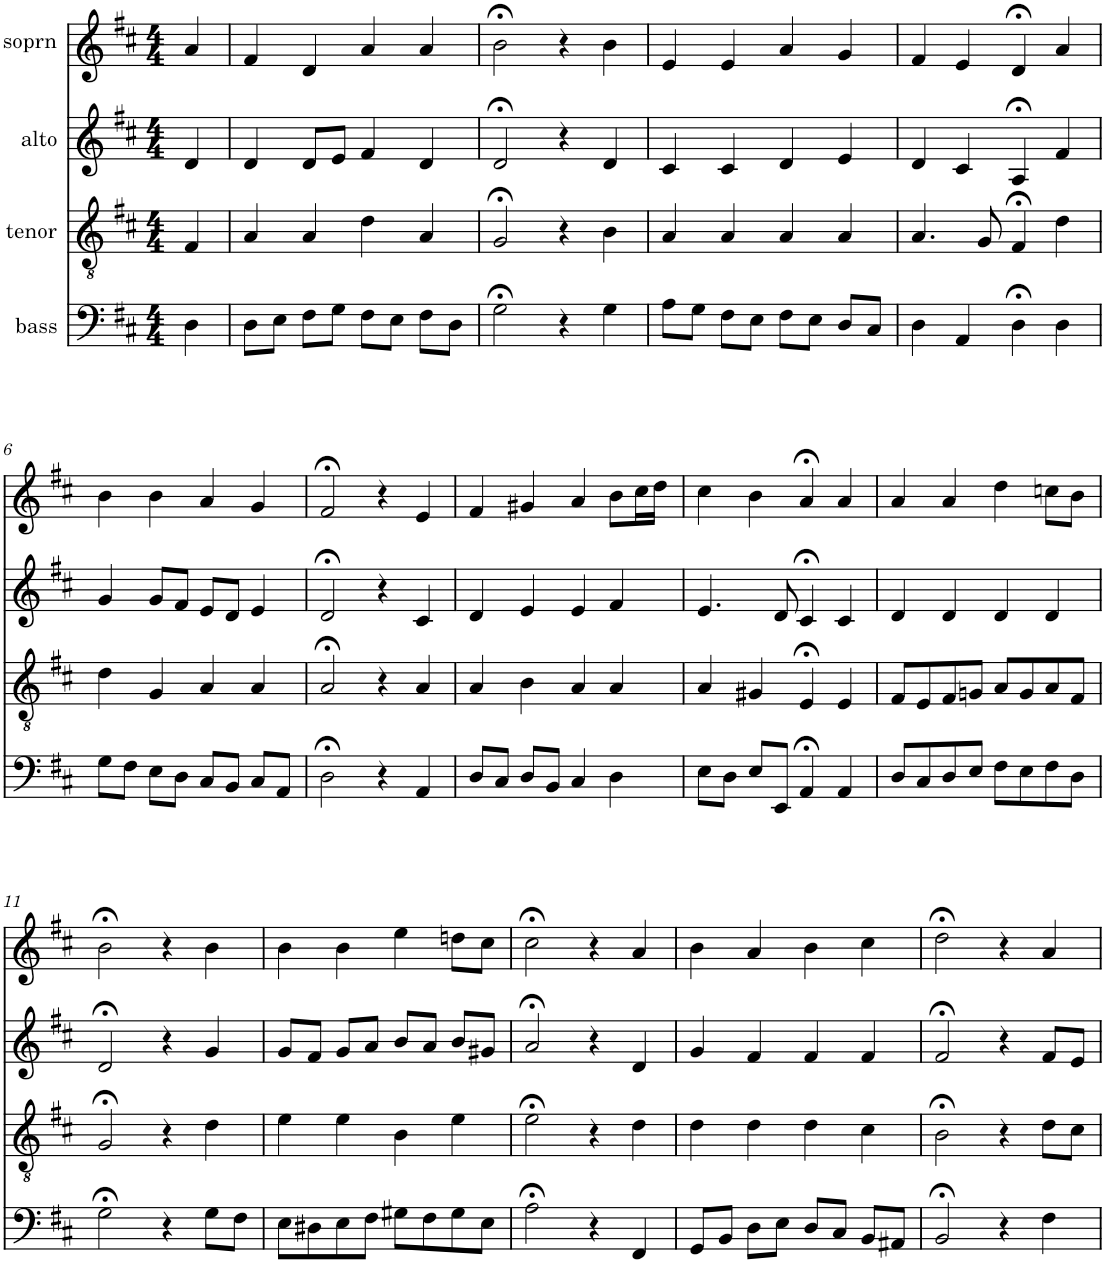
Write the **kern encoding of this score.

**kern	**kern	**kern	**kern
*part4	*part3	*part2	*part1
*staff4	*staff3	*staff2	*staff1
*I"bass	*I"tenor	*I"alto	*I"soprn
*clefF4	*clefGv2	*clefG2	*clefG2
*k[f#c#]	*k[f#c#]	*k[f#c#]	*k[f#c#]
*D:	*D:	*D:	*D:
*M4/4	*M4/4	*M4/4	*M4/4
=1	=1	=1	=1
4D\	4F#/	4d/	4a/
=2	=2	=2	=2
8D\L	4A/	4d/	4f#/
8E\J	.	.	.
8F#\L	4A/	8d/L	4d/
8G\J	.	8e/J	.
8F#\L	4d\	4f#/	4a/
8E\J	.	.	.
8F#\L	4A/	4d/	4a/
8D\J	.	.	.
=3	=3	=3	=3
2G;<\	2G;</	2d;</	2b;<\
4r	4r	4r	4r
4G\	4B\	4d/	4b\
=4	=4	=4	=4
8A\L	4A/	4c#/	4e/
8G\J	.	.	.
8F#\L	4A/	4c#/	4e/
8E\J	.	.	.
8F#\L	4A/	4d/	4a/
8E\J	.	.	.
8D/L	4A/	4e/	4g/
8C#/J	.	.	.
=5	=5	=5	=5
4D\	4.A/	4d/	4f#/
4AA/	.	4c#/	4e/
.	8G/	.	.
4D;<\	4F#;</	4A;</	4d;</
4D\	4d\	4f#/	4a/
!!LO:LB:g=z
=6	=6	=6	=6
8G\L	4d\	4g/	4b\
8F#\J	.	.	.
8E\L	4G/	8g/L	4b\
8D\J	.	8f#/J	.
8C#/L	4A/	8e/L	4a/
8BB/J	.	8d/J	.
8C#/L	4A/	4e/	4g/
8AA/J	.	.	.
=7	=7	=7	=7
2D;<\	2A;</	2d;</	2f#;</
4r	4r	4r	4r
4AA/	4A/	4c#/	4e/
=8	=8	=8	=8
8D/L	4A/	4d/	4f#/
8C#/J	.	.	.
8D/L	4B\	4e/	4g#X/
8BB/J	.	.	.
4C#/	4A/	4e/	4a/
4D\	4A/	4f#/	8b\L
.	.	.	16cc#\L
.	.	.	16dd\JJ
=9	=9	=9	=9
8E\L	4A/	4.e/	4cc#\
8D\J	.	.	.
8E/L	4G#X/	.	4b\
8EE/J	.	8d/	.
4AA;</	4E;</	4c#;</	4a;</
4AA/	4E/	4c#/	4a/
=10	=10	=10	=10
8D/L	8F#/L	4d/	4a/
8C#/	8E/	.	.
8D/	8F#/	4d/	4a/
8E/J	8Gn/J	.	.
8F#\L	8A/L	4d/	4dd\
8E\	8G/	.	.
8F#\	8A/	4d/	8ccn\L
8D\J	8F#/J	.	8b\J
!!LO:LB:g=z
=11	=11	=11	=11
2G;<\	2G;</	2d;</	2b;<\
4r	4r	4r	4r
8G\L	4d\	4g/	4b\
8F#\J	.	.	.
=12	=12	=12	=12
8E\L	4e\	8g/L	4b\
8D#X\	.	8f#/J	.
8E\	4e\	8g/L	4b\
8F#\J	.	8a/J	.
8G#X\L	4B\	8b/L	4ee\
8F#\	.	8a/J	.
8G#\	4e\	8b/L	8ddn\L
8E\J	.	8g#X/J	8cc#\J
=13	=13	=13	=13
2A;<\	2e;<\	2a;</	2cc#;<\
4r	4r	4r	4r
4FF#/	4d\	4d/	4a/
=14	=14	=14	=14
8GG/L	4d\	4g/	4b\
8BB/J	.	.	.
8D\L	4d\	4f#/	4a/
8E\J	.	.	.
8D/L	4d\	4f#/	4b\
8C#/J	.	.	.
8BB/L	4c#\	4f#/	4cc#\
8AA#X/J	.	.	.
=15	=15	=15	=15
2BB;</	2B;<\	2f#;</	2dd;<\
4r	4r	4r	4r
4F#\	8d\L	8f#/L	4a/
.	8c#\J	8e/J	.
=	=	=	=
*-	*-	*-	*-
